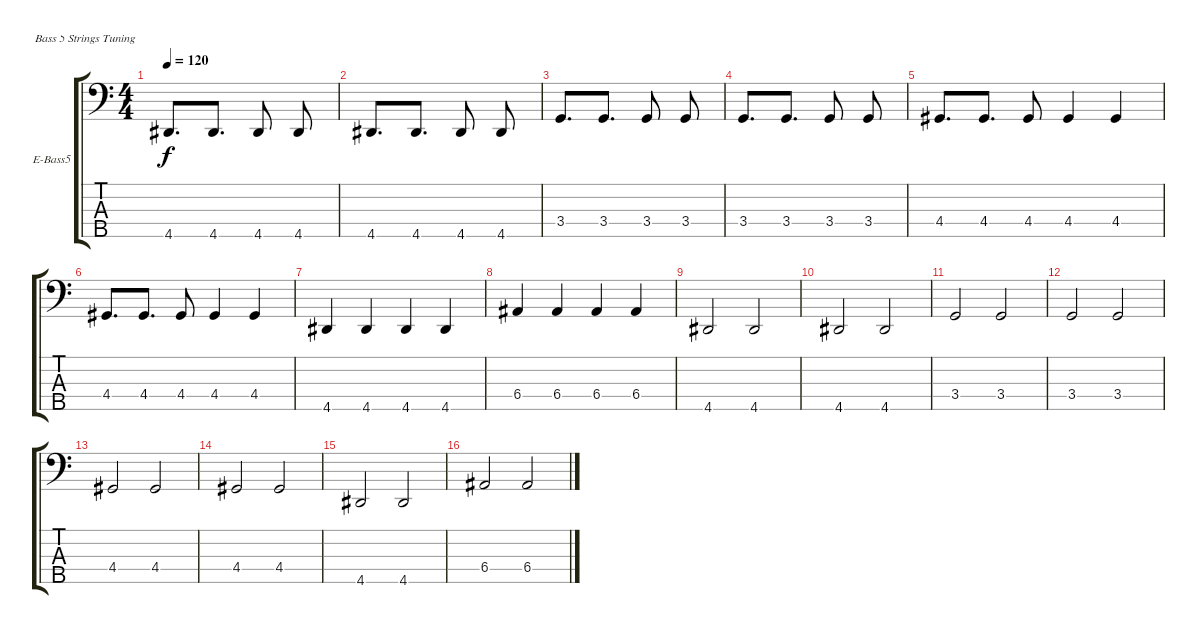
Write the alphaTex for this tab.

\bracketExtendMode groupsimilarinstruments
\firstSystemTrackNameOrientation horizontal
\otherSystemsTrackNameOrientation horizontal
\track ("Electric Bass" "E-Bass5") {instrument electricbassfinger}
\staff {score tabs}
\tuning (G2 D2 A1 E1 B0)
\ts (4 4)
\tempo 120
\clef f4
\ks c
4.5.8{d dy f} 4.5.8{d} 4.5.8 4.5.8 |
4.5.8{d} 4.5.8{d} 4.5.8 4.5.8 |
3.4.8{d} 3.4.8{d} 3.4.8 3.4.8 |
3.4.8{d} 3.4.8{d} 3.4.8 3.4.8 |
4.4.8{d} 4.4.8{d} 4.4.8 4.4.4 4.4.4 |
4.4.8{d} 4.4.8{d} 4.4.8 4.4.4 4.4.4 |
4.5.4 4.5.4 4.5.4 4.5.4 |
6.4.4 6.4.4 6.4.4 6.4.4 |
4.5.2 4.5.2 |
4.5.2 4.5.2 |
3.4.2 3.4.2 |
3.4.2 3.4.2 |
4.4.2 4.4.2 |
4.4.2 4.4.2 |
4.5.2 4.5.2 |
6.4.2 6.4.2
